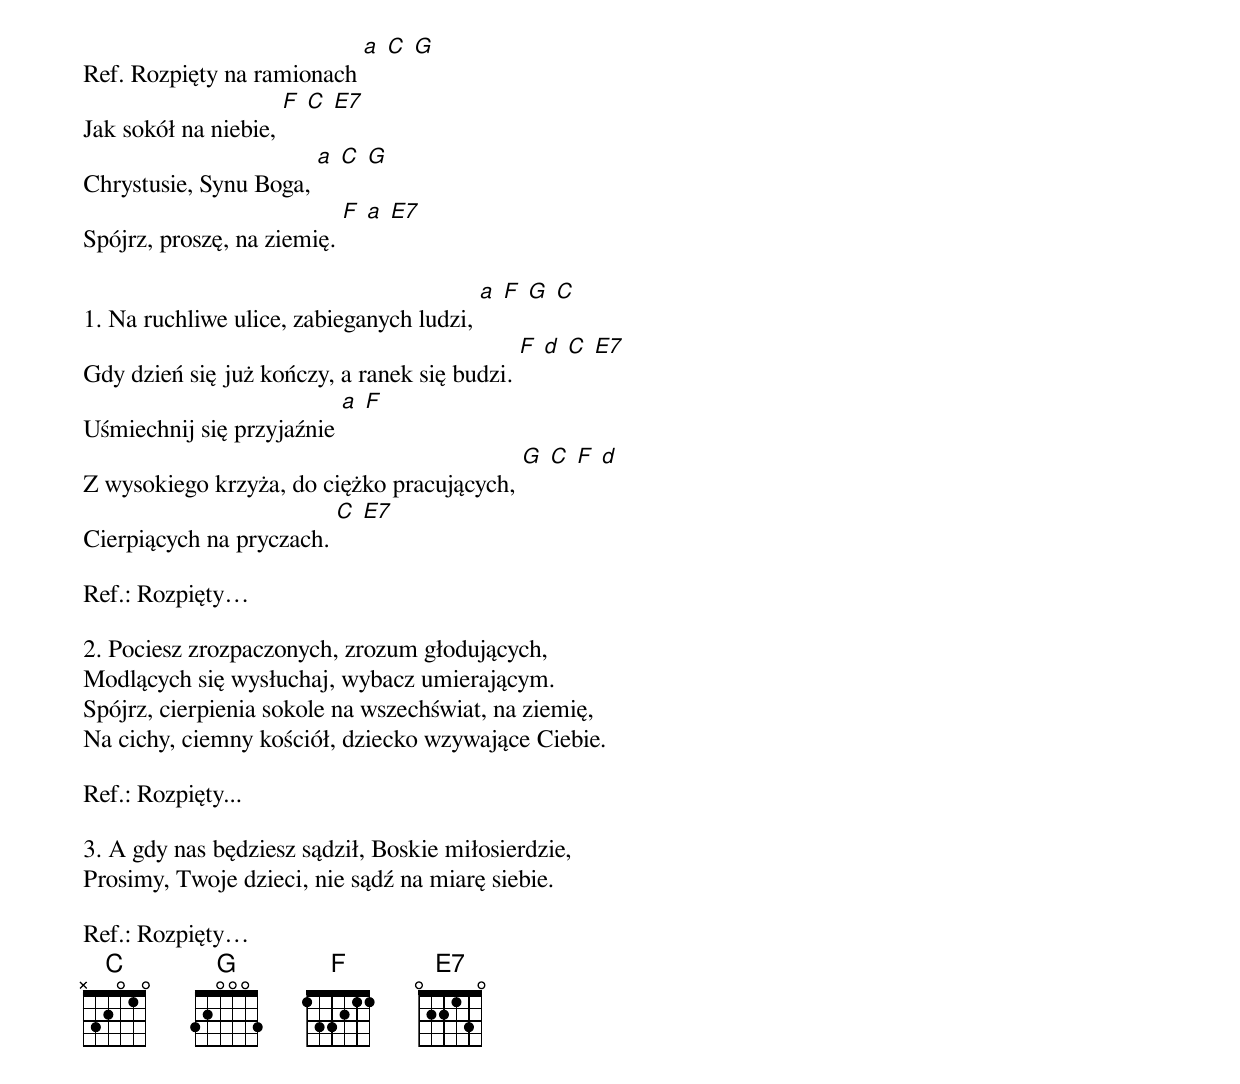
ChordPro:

Ref. Rozpięty na ramionach [a] [C] [G]
Jak sokół na niebie, [F] [C] [E7]
Chrystusie, Synu Boga, [a] [C] [G]
Spójrz, proszę, na ziemię. [F] [a] [E7]

1. Na ruchliwe ulice, zabieganych ludzi, [a] [F] [G] [C]
Gdy dzień się już kończy, a ranek się budzi. [F] [d] [C] [E7]
Uśmiechnij się przyjaźnie [a] [F]
Z wysokiego krzyża, do ciężko pracujących, [G] [C] [F] [d]
Cierpiących na pryczach. [C] [E7]

Ref.: Rozpięty…

2. Pociesz zrozpaczonych, zrozum głodujących,
Modlących się wysłuchaj, wybacz umierającym.
Spójrz, cierpienia sokole na wszechświat, na ziemię,
Na cichy, ciemny kościół, dziecko wzywające Ciebie.

Ref.: Rozpięty...

3. A gdy nas będziesz sądził, Boskie miłosierdzie,
Prosimy, Twoje dzieci, nie sądź na miarę siebie.

Ref.: Rozpięty…
